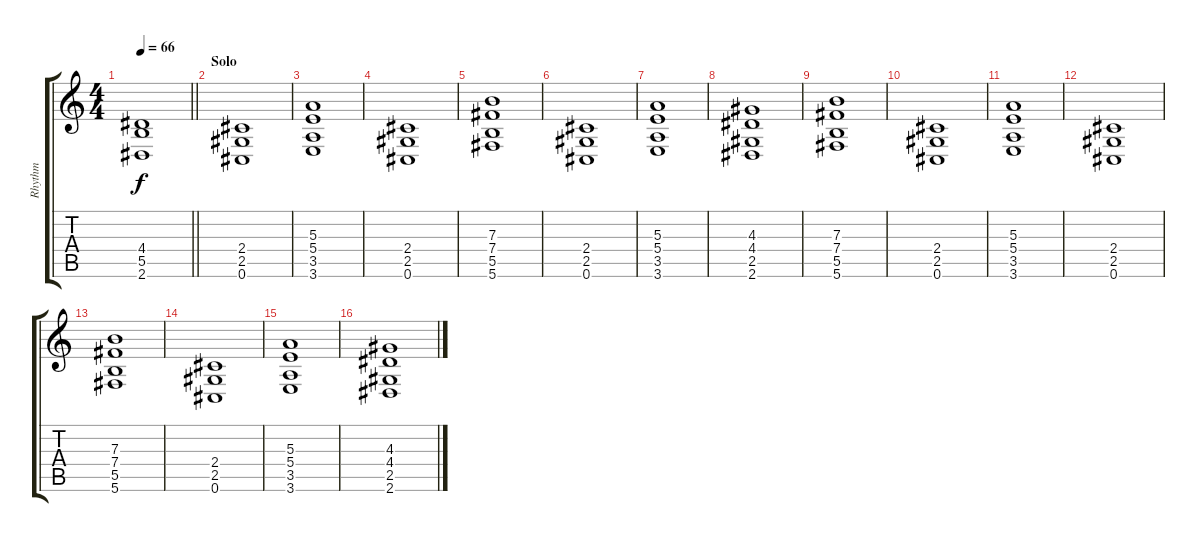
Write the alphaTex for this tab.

\track ("Rhythm" "Rhythm") {instrument distortionguitar}
\staff {score tabs}
\tuning (Db4 Ab3 E3 B2 Gb2 Db2) {hide}
\ts (4 4)
\tempo 66
\clef g2
\barLineRight lightlight
\ks c
(4.4 5.5 2.6).1{dy f} |
\section ("" "Solo")
(2.4 2.5 0.6).1 |
(5.3 5.4 3.5 3.6).1 |
(2.4 2.5 0.6).1 |
(7.3 7.4 5.5 5.6).1 |
(2.4 2.5 0.6).1 |
(5.3 5.4 3.5 3.6).1 |
(4.3 4.4 2.5 2.6).1 |
(7.3 7.4 5.5 5.6).1 |
(2.4 2.5 0.6).1 |
(5.3 5.4 3.5 3.6).1 |
(2.4 2.5 0.6).1 |
(7.3 7.4 5.5 5.6).1 |
(2.4 2.5 0.6).1 |
(5.3 5.4 3.5 3.6).1 |
(4.3 4.4 2.5 2.6).1
